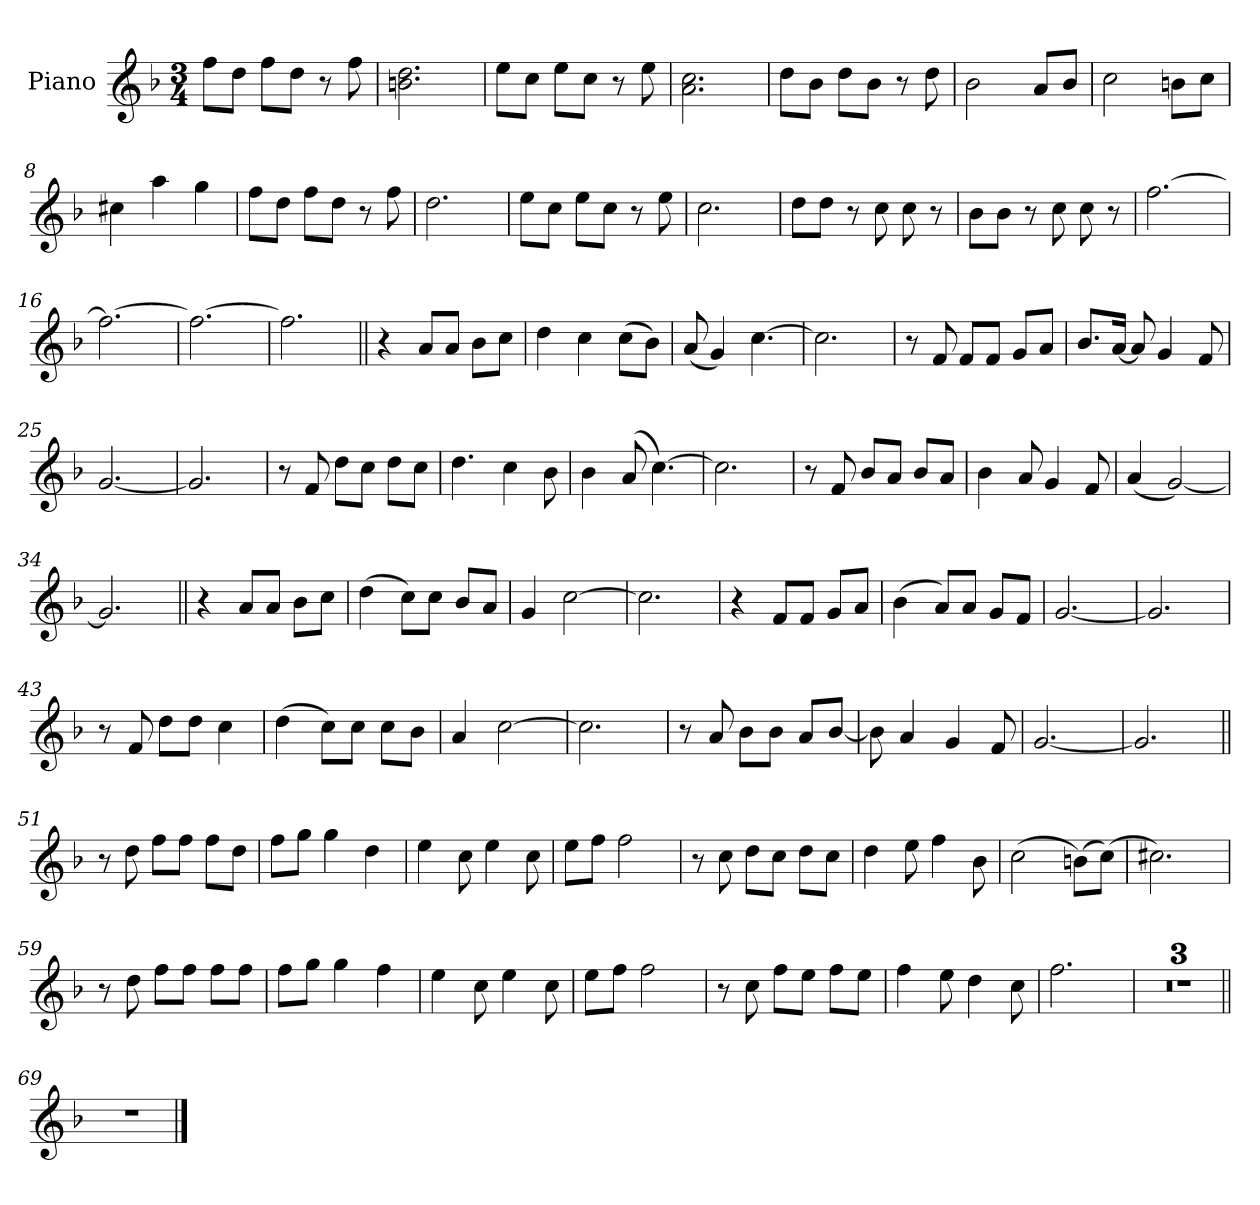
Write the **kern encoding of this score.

**kern
*part1
*staff1
*I"Piano
*I'Pno.
*clefG2
*k[b-]
*M3/4
*MM150
=1
8ff!L
8dd!J
8ff!L
8dd!J
8r
8ff!
=2
2.bn! 2.dd!
=3
8ee!L
8cc!J
8ee!L
8cc!J
8r
8ee!
=4
2.a! 2.cc!
=5
8dd!L
8b-!J
8dd!L
8b-!J
8r
8dd!
=6
2b-!
8a!L
8b-!J
=7
2cc!
8bn!L
8cc!J
=8
4cc#X!
4aa!
4gg!
=9
8ff!L
8dd!J
8ff!L
8dd!J
8r
8ff!
=10
2.dd!
=11
8ee!L
8cc!J
8ee!L
8cc!J
8r
8ee!
=12
2.cc!
=13
8dd!L
8dd!J
8r
8cc!
8cc!
8r
=14
8b-!L
8b-!J
8r
8cc!
8cc!
8r
=15
[2.ff!
=16
2.ff!_
=17
2.ff!_
=18
2.ff!]
=19||
4r
8aL
8aJ
8b-L
8ccJ
=20
4dd
4cc
(8ccL
8b-J)
=21
(8a
4g)
[4.cc
=22
2.cc]
=23
8r
8f
8fL
8fJ
8gL
8aJ
=24
8.b-L
[16aJk
8a]
4g
8f
=25
[2.g
=26
2.g]
=27
8r
8f
8ddL
8ccJ
8ddL
8ccJ
=28
4.dd
4cc
8b-
=29
4b-
(8a
[4.cc)
=30
2.cc]
=31
8r
8f
8b-L
8aJ
8b-L
8aJ
=32
4b-
8a
4g
8f
=33
(4a
[2g)
=34
2.g]
=35||
4r
8aL
8aJ
8b-L
8ccJ
=36
(4dd
8ccL)
8ccJ
8b-L
8aJ
=37
4g
[2cc
=38
2.cc]
=39
4r
8fL
8fJ
8gL
8aJ
=40
(4b-
8aL)
8aJ
8gL
8fJ
=41
[2.g
=42
2.g]
=43
8r
8f
8ddL
8ddJ
4cc
=44
(4dd
8ccL)
8ccJ
8ccL
8b-J
=45
4a
[2cc
=46
2.cc]
=47
8r
8a
8b-L
8b-J
8aL
[8b-J
=48
8b-]
4a
4g
8f
=49
[2.g
=50
2.g]
=51||
8r
8dd
8ffL
8ffJ
8ffL
8ddJ
=52
8ffL
8ggJ
4gg
4dd
=53
4ee
8cc
4ee
8cc
=54
8eeL
8ffJ
2ff
=55
8r
8cc
8ddL
8ccJ
8ddL
8ccJ
=56
4dd
8ee
4ff
8b-
=57
(2cc
(8bnL)
(8ccJ)
=58
2.cc#X)
=59
8r
8dd
8ffL
8ffJ
8ffL
8ffJ
=60
8ffL
8ggJ
4gg
4ff
=61
4ee
8cc
4ee
8cc
=62
8eeL
8ffJ
2ff
=63
8r
8cc
8ffL
8eeJ
8ffL
8eeJ
=64
4ff
8ee
4dd
8cc
=65
2.ff
=66
2.r
=67
2.r
=68
2.r
=69||
2.r
==
*-
